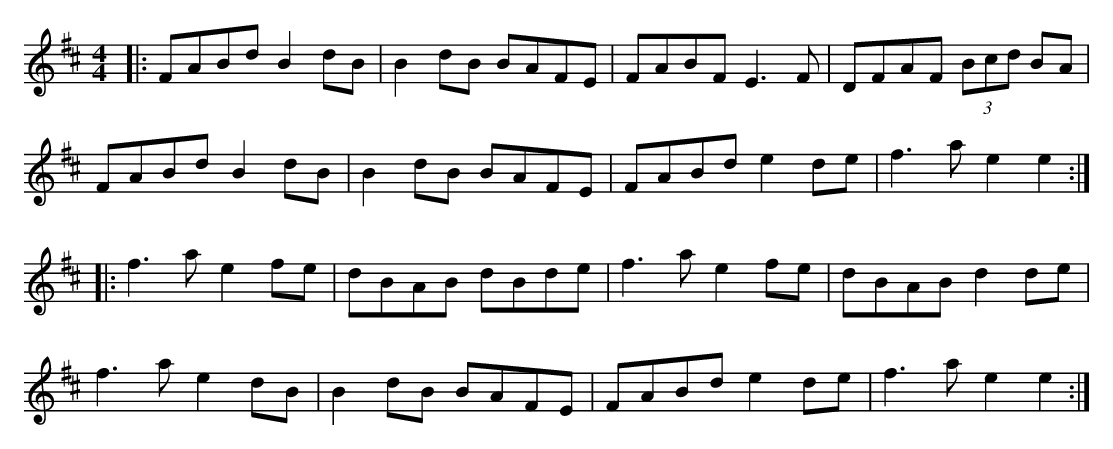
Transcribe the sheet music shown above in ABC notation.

X:1
M:4/4
K:Bmin
|:FABd B2 dB|B2 dB BAFE|FABF E3F|DFAF (3Bcd BA|
FABd B2 dB|B2 dB BAFE|FABd e2 de|f3a e2 e2:|
|:f3a e2 fe|dBAB dBde|f3a e2 fe|dBAB d2 de|
f3a e2 dB|B2 dB BAFE|FABd e2 de|f3a e2 e2:|
